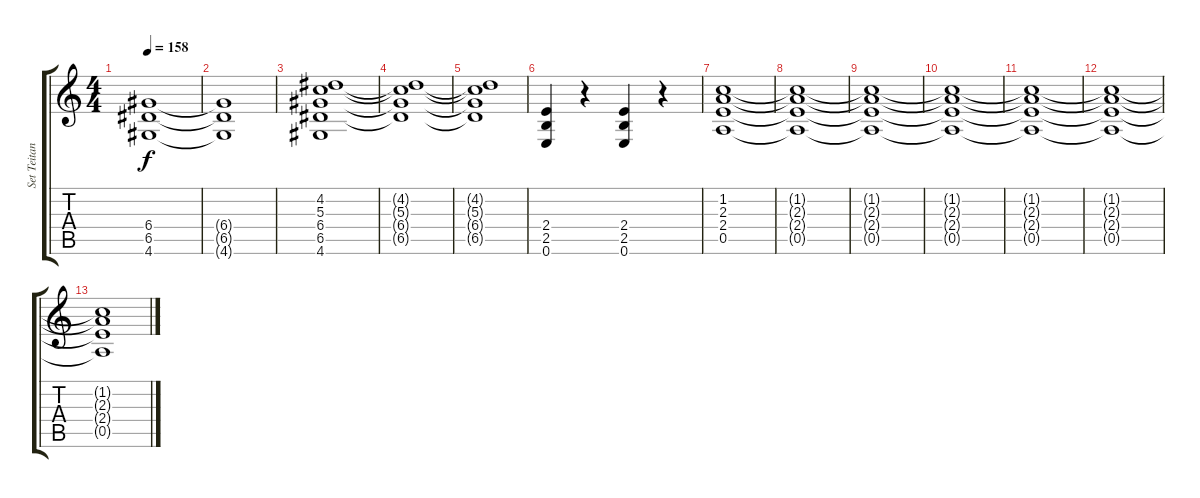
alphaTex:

\track ("Set Teitan" "Set Teitan") {instrument distortionguitar}
\staff {score tabs}
\tuning (E4 B3 G3 D3 A2 E2) {hide}
\ts (4 4)
\tempo 158
\clef g2
\ks c
(6.4{t} 6.5{t} 4.6{t}).1{dy f} |
(6.4{t} 6.5{t} 4.6{t}).1 |
(4.2 5.3 6.4 6.5 4.6).1 |
(4.2{t} 5.3{t} 6.4{t} 6.5{t}).1 |
(4.2{t} 5.3{t} 6.4{t} 6.5{t}).1 |
(2.4 2.5 0.6).4 r.4 (2.4 2.5 0.6).4 r.4 |
(1.2 2.3 2.4 0.5).1 |
(1.2{t} 2.3{t} 2.4{t} 0.5{t}).1 |
(1.2{t} 2.3{t} 2.4{t} 0.5{t}).1 |
(1.2{t} 2.3{t} 2.4{t} 0.5{t}).1 |
(1.2{t} 2.3{t} 2.4{t} 0.5{t}).1 |
(1.2{t} 2.3{t} 2.4{t} 0.5{t}).1 |
(1.2{t} 2.3{t} 2.4{t} 0.5{t}).1
